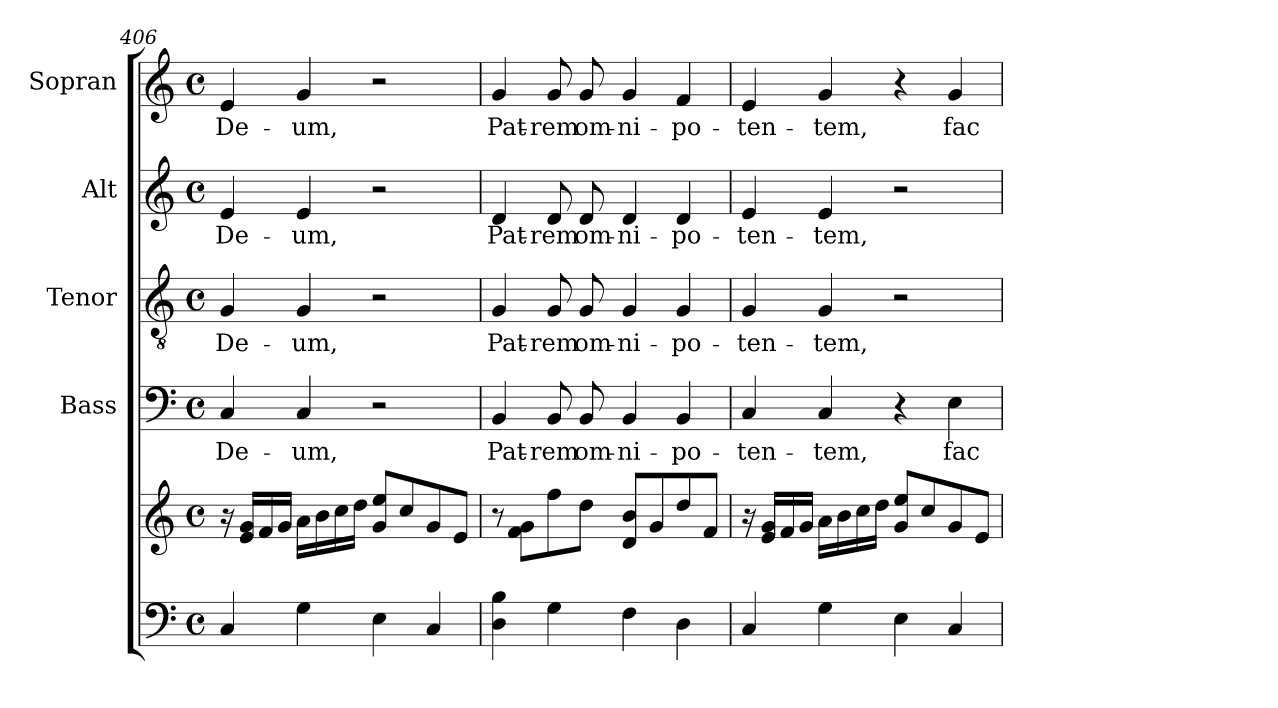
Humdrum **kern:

**kern	**kern	**kern	**text	**kern	**text	**kern	**text	**kern	**text
*part5	*part5	*part4	*part4	*part3	*part3	*part2	*part2	*part1	*part1
*staff6	*staff5	*staff4	*staff4	*staff3	*staff3	*staff2	*staff2	*staff1	*staff1
*	*	*I"Bass	*	*I"Tenor	*	*I"Alt	*	*I"Sopran	*
*	*	*I'B.	*	*I'T.	*	*I'A.	*	*I'S.	*
*clefF4	*clefG2	*clefF4	*	*clefGv2	*	*clefG2	*	*clefG2	*
*k[]	*k[]	*k[]	*	*k[]	*	*k[]	*	*k[]	*
*C:	*C:	*C:	*	*C:	*	*C:	*	*C:	*
*M4/4	*M4/4	*M4/4	*	*M4/4	*	*M4/4	*	*M4/4	*
*met(c)	*met(c)	*met(c)	*	*met(c)	*	*met(c)	*	*met(c)	*
=406	=406	=406	=406	=406	=406	=406	=406	=406	=406
!	!	!	!LO:LY:b	!	!LO:LY:b	!	!LO:LY:b	!	!LO:LY:b
4C/	16r	4C/	De-	4G/	De-	4e/	De-	4e/	De-
.	16e/ 16g/LL	.	.	.	.	.	.	.	.
.	16f/	.	.	.	.	.	.	.	.
.	16g/JJ	.	.	.	.	.	.	.	.
!	!	!	!LO:LY:b	!	!LO:LY:b	!	!LO:LY:b	!	!LO:LY:b
4G\	16a\LL	4C/	-um,	4G/	-um,	4e/	-um,	4g/	-um,
.	16b\	.	.	.	.	.	.	.	.
.	16cc\	.	.	.	.	.	.	.	.
.	16dd\JJ	.	.	.	.	.	.	.	.
4E\	8g/ 8ee/L	2r	.	2r	.	2r	.	2r	.
.	8cc/	.	.	.	.	.	.	.	.
4C/	8g/	.	.	.	.	.	.	.	.
.	8e/J	.	.	.	.	.	.	.	.
=407	=407	=407	=407	=407	=407	=407	=407	=407	=407
!	!	!	!LO:LY:b	!	!LO:LY:b	!	!LO:LY:b	!	!LO:LY:b
4D\ 4B\	8r	4BB/	Pat-	4G/	Pat-	4d/	Pat-	4g/	Pat-
.	8f\ 8g\L	.	.	.	.	.	.	.	.
!	!	!	!LO:LY:b	!	!LO:LY:b	!	!LO:LY:b	!	!LO:LY:b
4G\	8ff\	8BB/	-rem	8G/	-rem	8d/	-rem	8g/	-rem
!	!	!	!LO:LY:b	!	!LO:LY:b	!	!LO:LY:b	!	!LO:LY:b
.	8dd\J	8BB/	om-	8G/	om-	8d/	om-	8g/	om-
!	!	!	!LO:LY:b	!	!LO:LY:b	!	!LO:LY:b	!	!LO:LY:b
4F\	8d/ 8b/L	4BB/	-ni-	4G/	-ni-	4d/	-ni-	4g/	-ni-
.	8g/	.	.	.	.	.	.	.	.
!	!	!	!LO:LY:b	!	!LO:LY:b	!	!LO:LY:b	!	!LO:LY:b
4D\	8dd/	4BB/	-po-	4G/	-po-	4d/	-po-	4f/	-po-
.	8f/J	.	.	.	.	.	.	.	.
!!LO:LB:g=z
=408	=408	=408	=408	=408	=408	=408	=408	=408	=408
!	!	!	!LO:LY:b	!	!LO:LY:b	!	!LO:LY:b	!	!LO:LY:b
4C/	16r	4C/	-ten-	4G/	-ten-	4e/	-ten-	4e/	-ten-
.	16e/ 16g/LL	.	.	.	.	.	.	.	.
.	16f/	.	.	.	.	.	.	.	.
.	16g/JJ	.	.	.	.	.	.	.	.
!	!	!	!LO:LY:b	!	!LO:LY:b	!	!LO:LY:b	!	!LO:LY:b
4G\	16a\LL	4C/	-tem,	4G/	-tem,	4e/	-tem,	4g/	-tem,
.	16b\	.	.	.	.	.	.	.	.
.	16cc\	.	.	.	.	.	.	.	.
.	16dd\JJ	.	.	.	.	.	.	.	.
4E\	8g/ 8ee/L	4r	.	2r	.	2r	.	4r	.
.	8cc/	.	.	.	.	.	.	.	.
!	!	!	!LO:LY:b	!	!	!	!	!	!LO:LY:b
4C/	8g/	4E\	fac-	.	.	.	.	4g/	fac-
.	8e/J	.	.	.	.	.	.	.	.
=	=	=	=	=	=	=	=	=	=
*-	*-	*-	*-	*-	*-	*-	*-	*-	*-
